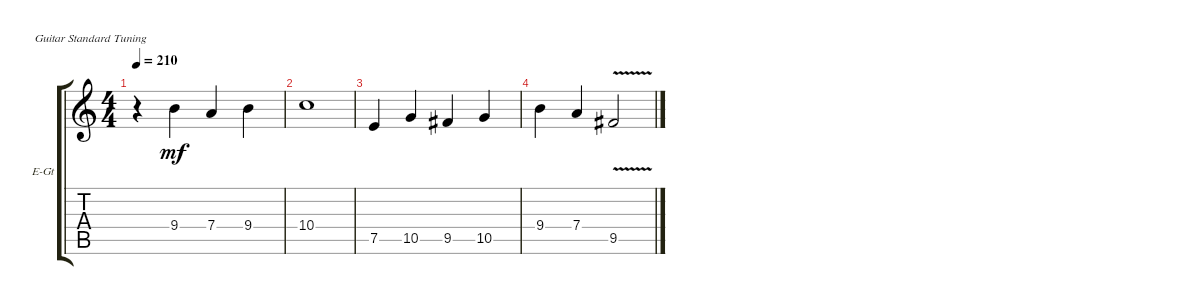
\bracketExtendMode groupsimilarinstruments
\firstSystemTrackNameOrientation horizontal
\otherSystemsTrackNameOrientation horizontal
\track ("solo" "E-Gt") {instrument distortionguitar}
\staff {score tabs}
\tuning (E4 B3 G3 D3 A2 E2)
\ts (4 4)
\tempo 210
\clef g2
\ks c
r.4{dy mf} 9.4.4 7.4.4 9.4.4 |
10.4.1 |
7.5.4 10.5.4 9.5.4 10.5.4 |
9.4.4 7.4.4 9.5{v}.2
